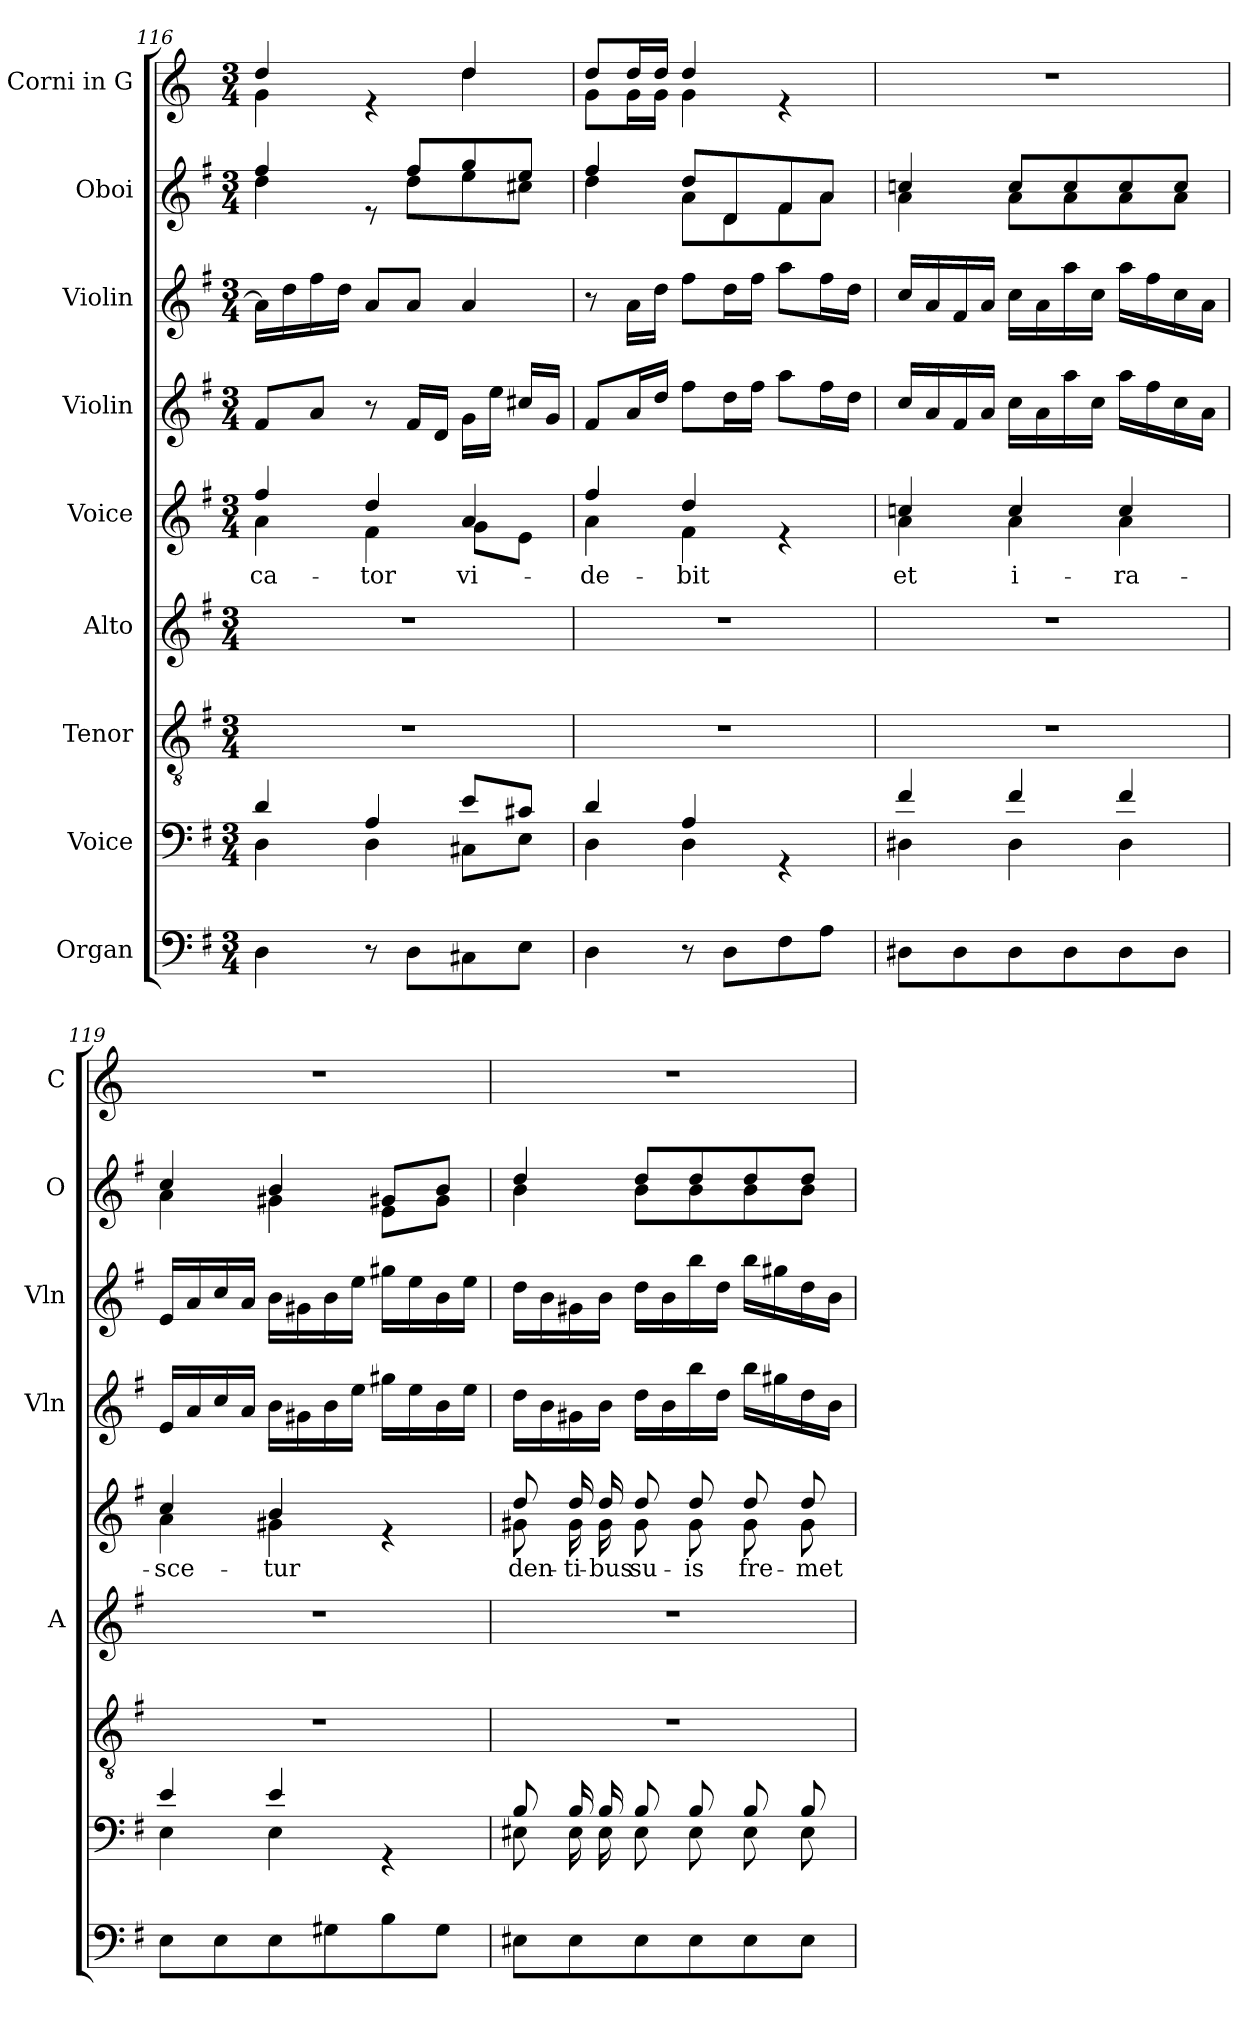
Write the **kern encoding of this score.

**kern	**kern	**kern	**kern	**kern	**text	**kern	**kern	**kern	**kern
*part9	*part8	*part7	*part6	*part5	*part5	*part4	*part3	*part2	*part1
*staff9	*staff8	*staff7	*staff6	*staff5	*staff5	*staff4	*staff3	*staff2	*staff1
*I"Organ	*I"Voice	*I"Tenor	*I"Alto	*I"Voice	*	*I"Violin	*I"Violin	*I"Oboi	*I"Corni in G
*	*	*	*I'A	*	*	*I'Vln	*I'Vln	*I'O	*I'C
*clefF4	*clefF4	*clefGv2	*clefG2	*clefG2	*	*clefG2	*clefG2	*clefG2	*clefG2
*	*	*	*	*	*	*	*	*	*ITrd3c5
*k[f#]	*k[f#]	*k[f#]	*k[f#]	*k[f#]	*	*k[f#]	*k[f#]	*k[f#]	*k[f#]
*M3/4	*M3/4	*M3/4	*M3/4	*M3/4	*	*M3/4	*M3/4	*M3/4	*M3/4
=116	=116	=116	=116	=116	=116	=116	=116	=116	=116
*	*^	*	*	*^	*	*	*	*	*
!	!	!	!	!	!	!	!LO:LY:b	!	!	!	!
*	*	*	*	*	*	*	*	*	*	*^	*^
4D\	4d/	4D\	2.r	2.r	4ff#/	4a\	-ca-	8f#/L	16a\LL]	4ff#/	4dd\	4a/	4d\
.	.	.	.	.	.	.	.	.	16dd\	.	.	.	.
.	.	.	.	.	.	.	.	8a/J	16ff#\	.	.	.	.
.	.	.	.	.	.	.	.	.	16dd\JJ	.	.	.	.
!	!	!	!	!	!	!	!LO:LY:b	!	!	!	!	!	!
8r	4A/	4D\	.	.	4dd/	4f#\	-tor	8r	8a/L	8re	8ryy	4re	4ryy
8D\L	.	.	.	.	.	.	.	16f#/LL	8a/J	8ff#/L	8dd\L	.	.
.	.	.	.	.	.	.	.	16d/JJ	.	.	.	.	.
!	!	!	!	!	!	!	!LO:LY:b	!	!	!	!	!	!
8C#X\	8e/L	8C#X\L	.	.	4a/	8g\L	vi-	16g\LL	4a/	8gg/	8ee\	4a/	4a\
.	.	.	.	.	.	.	.	16ee\JJ	.	.	.	.	.
8E\J	8c#X/J	8E\J	.	.	.	8e\J	.	16cc#X/LL	.	8ee/J	8cc#X\J	.	.
.	.	.	.	.	.	.	.	16g/JJ	.	.	.	.	.
!!LO:LB:g=z	!!
=117	=117	=117	=117	=117	=117	=117	=117	=117	=117	=117	=117	=117	=117
!	!	!	!	!	!	!	!LO:LY:b	!	!	!	!	!	!
4D\	4d/	4D\	2.r	2.r	4ff#/	4a\	-de-	8f#/L	8r	4ff#/	4dd\	8a/L	8d\L
.	.	.	.	.	.	.	.	16a/L	16a\LL	.	.	16a/L	16d\L
.	.	.	.	.	.	.	.	16dd/JJ	16dd\JJ	.	.	16a/JJ	16d\JJ
!	!	!	!	!	!	!	!LO:LY:b	!	!	!	!	!	!
8r	4A/	4D\	.	.	4dd/	4f#\	-bit	8ff#\L	8ff#\L	8dd/L	8a\L	4a/	4d\
8D\L	.	.	.	.	.	.	.	16dd\L	16dd\L	8d/	8d\	.	.
.	.	.	.	.	.	.	.	16ff#\JJ	16ff#\JJ	.	.	.	.
8F#\	4rGG	4ryy	.	.	4re	4ryy	.	8aa\L	8aa\L	8f#/	8f#\	4re	4ryy
8A\J	.	.	.	.	.	.	.	16ff#\L	16ff#\L	8a/J	8a\J	.	.
.	.	.	.	.	.	.	.	16dd\JJ	16dd\JJ	.	.	.	.
*	*	*	*	*	*	*	*	*	*	*	*	*v	*v
=118	=118	=118	=118	=118	=118	=118	=118	=118	=118	=118	=118	=118
!	!	!	!	!	!	!	!LO:LY:b	!	!	!	!	!
8D#X\L	4f#/	4D#X\	2.r	2.r	4ccn/	4a\	et	16cc/LL	16cc/LL	4ccn/	4a\	2.r
.	.	.	.	.	.	.	.	16a/	16a/	.	.	.
8D#\	.	.	.	.	.	.	.	16f#/	16f#/	.	.	.
.	.	.	.	.	.	.	.	16a/JJ	16a/JJ	.	.	.
!	!	!	!	!	!	!	!LO:LY:b	!	!	!	!	!
8D#\	4f#/	4D#\	.	.	4cc/	4a\	i-	16cc\LL	16cc\LL	8cc/L	8a\L	.
.	.	.	.	.	.	.	.	16a\	16a\	.	.	.
8D#\	.	.	.	.	.	.	.	16aa\	16aa\	8cc/	8a\	.
.	.	.	.	.	.	.	.	16cc\JJ	16cc\JJ	.	.	.
!	!	!	!	!	!	!	!LO:LY:b	!	!	!	!	!
8D#\	4f#/	4D#\	.	.	4cc/	4a\	-ra-	16aa\LL	16aa\LL	8cc/	8a\	.
.	.	.	.	.	.	.	.	16ff#\	16ff#\	.	.	.
8D#\J	.	.	.	.	.	.	.	16cc\	16cc\	8cc/J	8a\J	.
.	.	.	.	.	.	.	.	16a\JJ	16a\JJ	.	.	.
=119	=119	=119	=119	=119	=119	=119	=119	=119	=119	=119	=119	=119
!	!	!	!	!	!	!	!LO:LY:b	!	!	!	!	!
8E\L	4e/	4E\	2.r	2.r	4cc/	4a\	-sce-	16e/LL	16e/LL	4cc/	4a\	2.r
.	.	.	.	.	.	.	.	16a/	16a/	.	.	.
8E\	.	.	.	.	.	.	.	16cc/	16cc/	.	.	.
.	.	.	.	.	.	.	.	16a/JJ	16a/JJ	.	.	.
!	!	!	!	!	!	!	!LO:LY:b	!	!	!	!	!
8E\	4e/	4E\	.	.	4b/	4g#X\	-tur	16b\LL	16b\LL	4b/	4g#X\	.
.	.	.	.	.	.	.	.	16g#X\	16g#X\	.	.	.
8G#X\	.	.	.	.	.	.	.	16b\	16b\	.	.	.
.	.	.	.	.	.	.	.	16ee\JJ	16ee\JJ	.	.	.
8B\	4rGG	4ryy	.	.	4re	4ryy	.	16gg#X\LL	16gg#X\LL	8g#X/L	8e\L	.
.	.	.	.	.	.	.	.	16ee\	16ee\	.	.	.
8G#\J	.	.	.	.	.	.	.	16b\	16b\	8b/J	8g#\J	.
.	.	.	.	.	.	.	.	16ee\JJ	16ee\JJ	.	.	.
=120	=120	=120	=120	=120	=120	=120	=120	=120	=120	=120	=120	=120
!	!	!	!	!	!	!	!LO:LY:b	!	!	!	!	!
8E#X\L	8B/	8E#X\	2.r	2.r	8dd/	8g#X\	den-	16dd\LL	16dd\LL	4dd/	4b\	2.r
.	.	.	.	.	.	.	.	16b\	16b\	.	.	.
!	!	!	!	!	!	!	!LO:LY:b	!	!	!	!	!
8E#\	16B/	16E#\	.	.	16dd/	16g#\	-ti-	16g#X\	16g#X\	.	.	.
!	!	!	!	!	!	!	!LO:LY:b	!	!	!	!	!
.	16B/	16E#\	.	.	16dd/	16g#\	-bus	16b\JJ	16b\JJ	.	.	.
!	!	!	!	!	!	!	!LO:LY:b	!	!	!	!	!
8E#\	8B/	8E#\	.	.	8dd/	8g#\	su-	16dd\LL	16dd\LL	8dd/L	8b\L	.
.	.	.	.	.	.	.	.	16b\	16b\	.	.	.
!	!	!	!	!	!	!	!LO:LY:b	!	!	!	!	!
8E#\	8B/	8E#\	.	.	8dd/	8g#\	-is	16bb\	16bb\	8dd/	8b\	.
.	.	.	.	.	.	.	.	16dd\JJ	16dd\JJ	.	.	.
!	!	!	!	!	!	!	!LO:LY:b	!	!	!	!	!
8E#\	8B/	8E#\	.	.	8dd/	8g#\	fre-	16bb\LL	16bb\LL	8dd/	8b\	.
.	.	.	.	.	.	.	.	16gg#X\	16gg#X\	.	.	.
!	!	!	!	!	!	!	!LO:LY:b	!	!	!	!	!
8E#\J	8B/	8E#\	.	.	8dd/	8g#\	-met	16dd\	16dd\	8dd/J	8b\J	.
.	.	.	.	.	.	.	.	16b\JJ	16b\JJ	.	.	.
*	*v	*v	*	*	*v	*v	*	*	*	*v	*v	*
=	=	=	=	=	=	=	=	=	=
*-	*-	*-	*-	*-	*-	*-	*-	*-	*-
